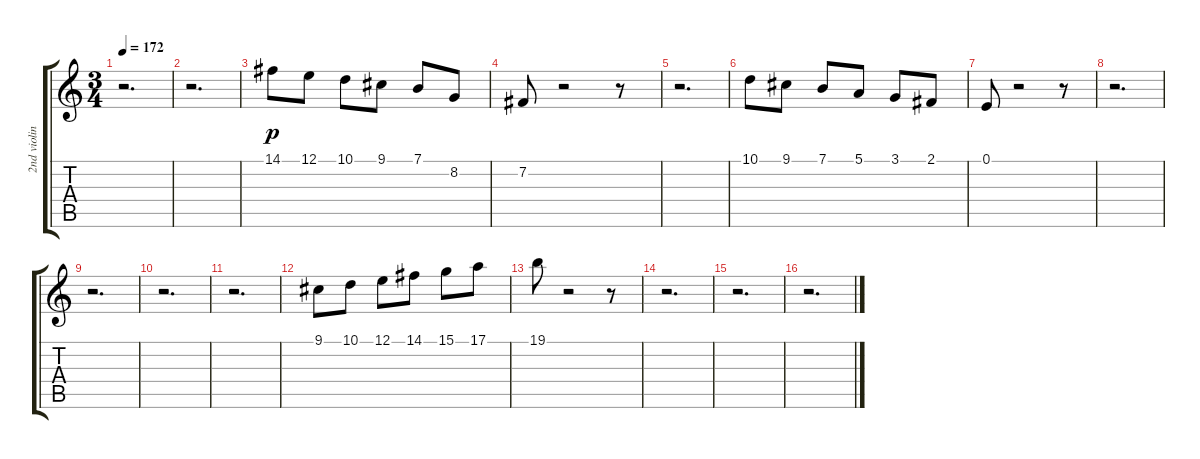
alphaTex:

\track ("2nd violins" "2nd violin") {instrument stringensemble1}
\staff {score tabs}
\tuning (E4 B3 G3 D3 A2 E2) {hide}
\ts (3 4)
\tempo 172
\clef g2
\ks c
r.2{d dy p} |
r.2{d} |
14.1.8 12.1.8 10.1.8 9.1.8 7.1.8 8.2.8 |
7.2.8 r.2 r.8 |
r.2{d} |
10.1.8 9.1.8 7.1.8 5.1.8 3.1.8 2.1.8 |
0.1.8 r.2 r.8 |
r.2{d} |
r.2{d} |
r.2{d} |
r.2{d} |
9.1.8 10.1.8 12.1.8 14.1.8 15.1.8 17.1.8 |
19.1.8 r.2 r.8 |
r.2{d} |
r.2{d} |
r.2{d}
